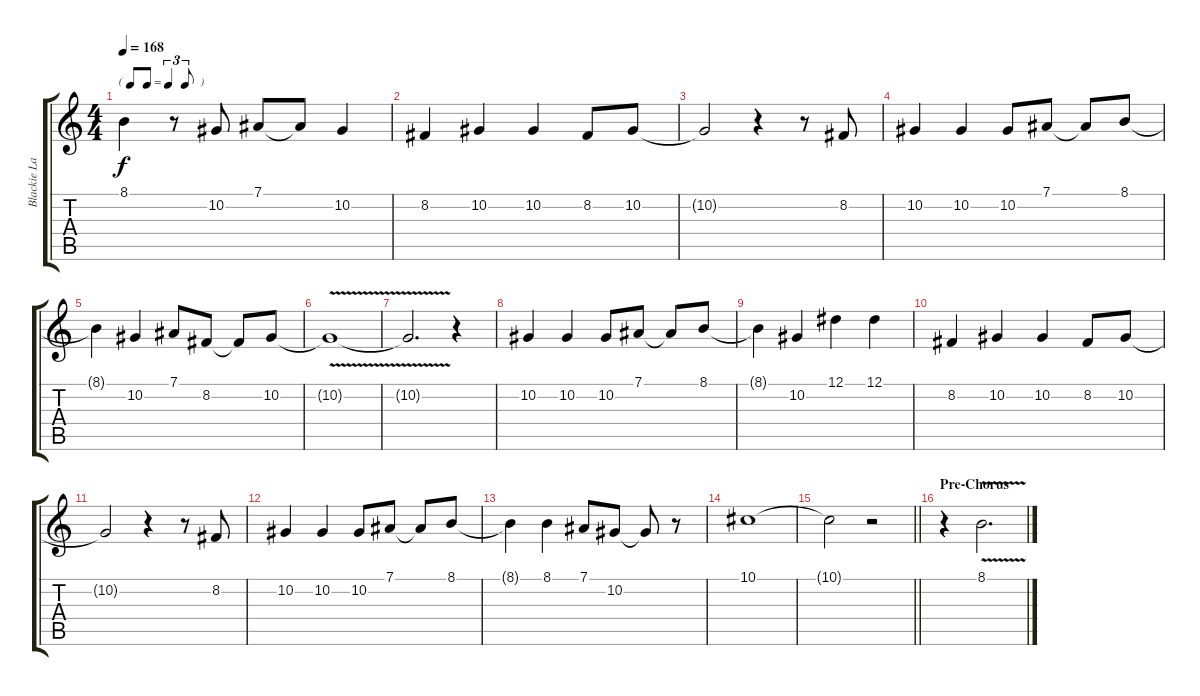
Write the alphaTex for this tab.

\track ("Blackie Lawless (vocals)" "Blackie La") {instrument oboe}
\staff {score tabs}
\tuning (Eb4 Bb3 Gb3 Db3 Ab2 Eb2) {hide}
\ts (4 4)
\tf triplet8th
\tempo 168
\clef g2
\ks c
8.1{t}.4{dy f} r.8 10.2.8 7.1.8 7.1{t}.8 10.2.4 |
8.2.4 10.2.4 10.2.4 8.2.8 10.2.8 |
10.2{t}.2 r.4 r.8 8.2.8 |
10.2.4 10.2.4 10.2.8 7.1.8 7.1{t}.8 8.1.8 |
8.1{t}.4 10.2.4 7.1.8 8.2.8 8.2{t}.8 10.2.8 |
10.2{v t}.1 |
10.2{t}.2{d} r.4 |
10.2.4 10.2.4 10.2.8 7.1.8 7.1{t}.8 8.1.8 |
8.1{t}.4 10.2.4 12.1.4 12.1.4 |
8.2.4 10.2.4 10.2.4 8.2.8 10.2.8 |
10.2{t}.2 r.4 r.8 8.2.8 |
10.2.4 10.2.4 10.2.8 7.1.8 7.1{t}.8 8.1.8 |
8.1{t}.4 8.1.4 7.1.8 10.2.8 10.2{t}.8 r.8 |
10.1.1 |
\barLineRight lightlight
10.1{t}.2 r.2 |
\section ("" "Pre-Chorus")
r.4 8.1{v}.2{d}
